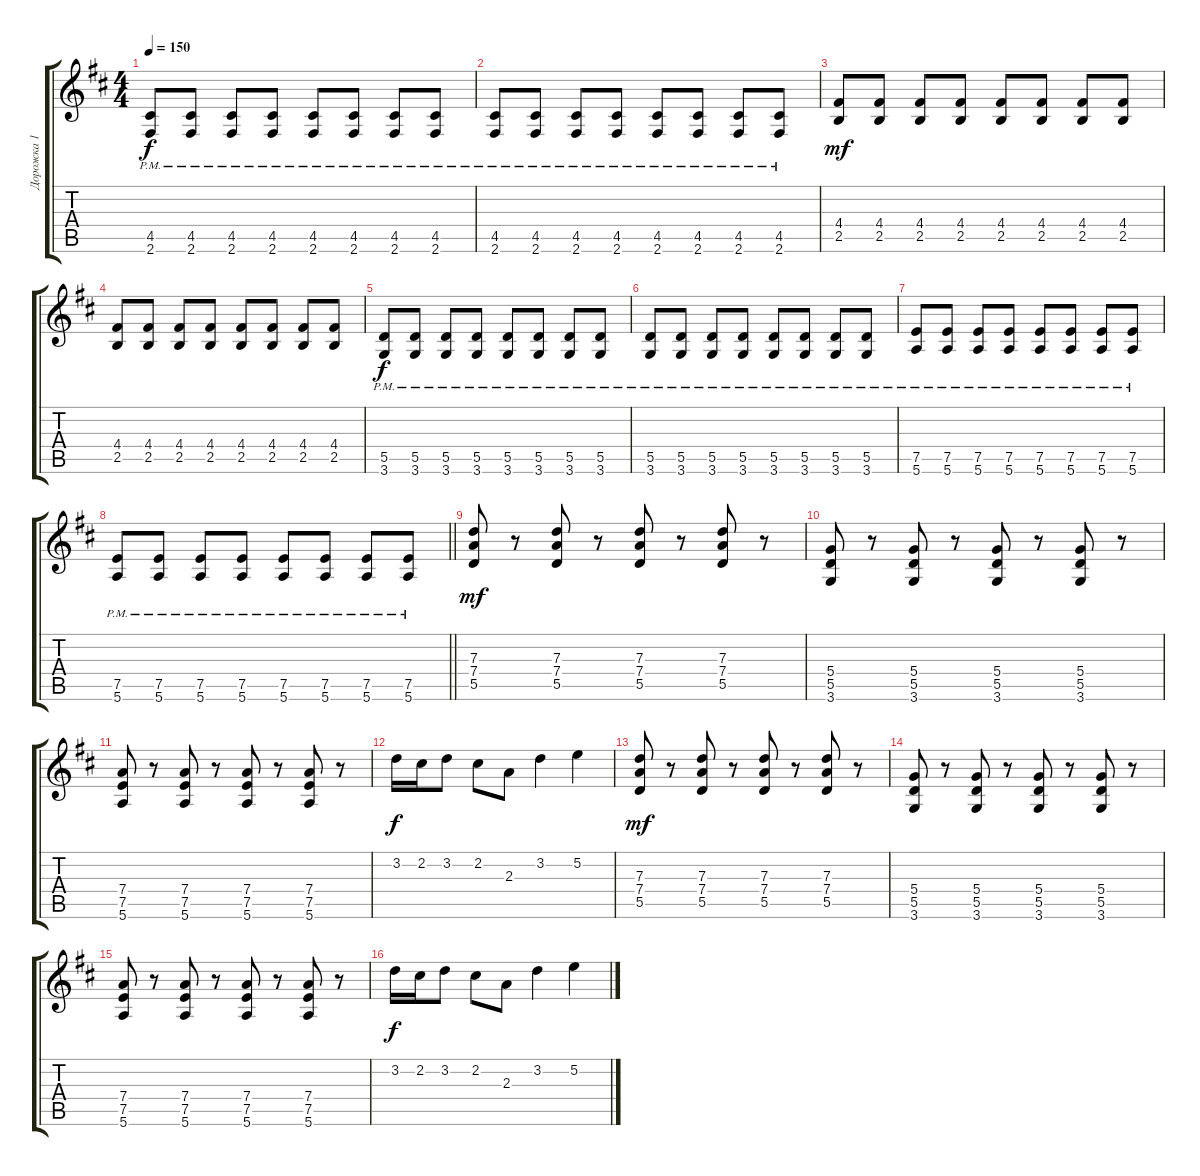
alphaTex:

\track ("Дорожка 1" "Дорожка 1") {instrument distortionguitar}
\staff {score tabs}
\tuning (E4 B3 G3 D3 A2 E2) {hide}
\ts (4 4)
\tempo 150
\clef g2
\ks bminor
(4.5{pm} 2.6{pm}).8{dy f} (4.5{pm} 2.6{pm}).8 (4.5{pm} 2.6{pm}).8 (4.5{pm} 2.6{pm}).8 (4.5{pm} 2.6{pm}).8 (4.5{pm} 2.6{pm}).8 (4.5{pm} 2.6{pm}).8 (4.5{pm} 2.6{pm}).8 |
(4.5{pm} 2.6{pm}).8 (4.5{pm} 2.6{pm}).8 (4.5{pm} 2.6{pm}).8 (4.5{pm} 2.6{pm}).8 (4.5{pm} 2.6{pm}).8 (4.5{pm} 2.6{pm}).8 (4.5{pm} 2.6{pm}).8 (4.5{pm} 2.6{pm}).8 |
(4.4 2.5).8{dy mf} (4.4 2.5).8 (4.4 2.5).8 (4.4 2.5).8 (4.4 2.5).8 (4.4 2.5).8 (4.4 2.5).8 (4.4 2.5).8 |
(4.4 2.5).8 (4.4 2.5).8 (4.4 2.5).8 (4.4 2.5).8 (4.4 2.5).8 (4.4 2.5).8 (4.4 2.5).8 (4.4 2.5).8 |
(5.5{pm} 3.6{pm}).8{dy f} (5.5{pm} 3.6{pm}).8 (5.5{pm} 3.6{pm}).8 (5.5{pm} 3.6{pm}).8 (5.5{pm} 3.6{pm}).8 (5.5{pm} 3.6{pm}).8 (5.5{pm} 3.6{pm}).8 (5.5{pm} 3.6{pm}).8 |
(5.5{pm} 3.6{pm}).8 (5.5{pm} 3.6{pm}).8 (5.5{pm} 3.6{pm}).8 (5.5{pm} 3.6{pm}).8 (5.5{pm} 3.6{pm}).8 (5.5{pm} 3.6{pm}).8 (5.5{pm} 3.6{pm}).8 (5.5{pm} 3.6{pm}).8 |
(7.5{pm} 5.6{pm}).8 (7.5{pm} 5.6{pm}).8 (7.5{pm} 5.6{pm}).8 (7.5{pm} 5.6{pm}).8 (7.5{pm} 5.6{pm}).8 (7.5{pm} 5.6{pm}).8 (7.5{pm} 5.6{pm}).8 (7.5{pm} 5.6{pm}).8 |
\barLineRight lightlight
(7.5{pm} 5.6{pm}).8 (7.5{pm} 5.6{pm}).8 (7.5{pm} 5.6{pm}).8 (7.5{pm} 5.6{pm}).8 (7.5{pm} 5.6{pm}).8 (7.5{pm} 5.6{pm}).8 (7.5{pm} 5.6{pm}).8 (7.5{pm} 5.6{pm}).8 |
(7.3 7.4 5.5).8{dy mf} r.8 (7.3 7.4 5.5).8 r.8 (7.3 7.4 5.5).8 r.8 (7.3 7.4 5.5).8 r.8 |
(5.4 5.5 3.6).8 r.8 (5.4 5.5 3.6).8 r.8 (5.4 5.5 3.6).8 r.8 (5.4 5.5 3.6).8 r.8 |
(7.4 7.5 5.6).8 r.8 (7.4 7.5 5.6).8 r.8 (7.4 7.5 5.6).8 r.8 (7.4 7.5 5.6).8 r.8 |
3.2.16{dy f} 2.2.16 3.2.8 2.2.8 2.3.8 3.2.4 5.2.4 |
(7.3 7.4 5.5).8{dy mf} r.8 (7.3 7.4 5.5).8 r.8 (7.3 7.4 5.5).8 r.8 (7.3 7.4 5.5).8 r.8 |
(5.4 5.5 3.6).8 r.8 (5.4 5.5 3.6).8 r.8 (5.4 5.5 3.6).8 r.8 (5.4 5.5 3.6).8 r.8 |
(7.4 7.5 5.6).8 r.8 (7.4 7.5 5.6).8 r.8 (7.4 7.5 5.6).8 r.8 (7.4 7.5 5.6).8 r.8 |
3.2.16{dy f} 2.2.16 3.2.8 2.2.8 2.3.8 3.2.4 5.2.4
